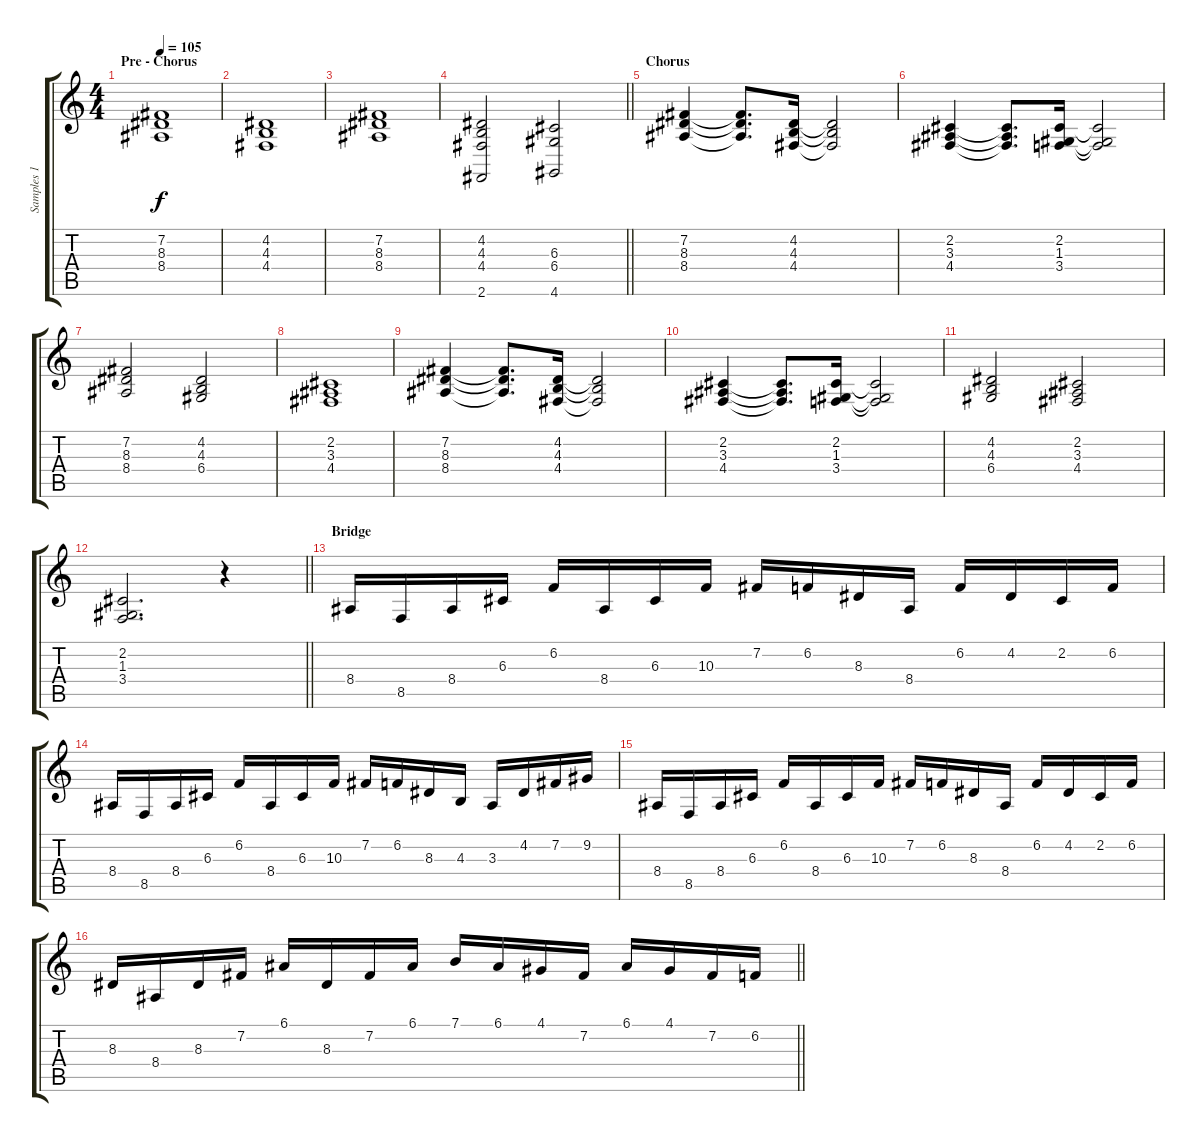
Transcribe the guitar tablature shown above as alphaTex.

\track ("Samples 1" "Samples 1") {instrument lead8bassandlead}
\staff {score tabs}
\tuning (E4 B3 G3 D3 A2 E2) {hide}
\ts (4 4)
\section ("" "Pre - Chorus")
\tempo 105
\clef g2
\ks c
(7.2 8.3 8.4).1{dy f instrument synthstrings1} |
(4.2 4.3 4.4).1 |
(7.2 8.3 8.4).1 |
\barLineRight lightlight
(4.2 4.3 4.4 2.6).2 (6.3 6.4 4.6).2 |
\section ("" "Chorus")
(7.2 8.3 8.4).4 (7.2{t} 8.3{t} 8.4{t}).8{d} (4.2 4.3 4.4).16 (4.2{t} 4.3{t} 4.4{t}).2 |
(2.2 3.3 4.4).4 (2.2{t} 3.3{t} 4.4{t}).8{d} (2.2 1.3 3.4).16 (2.2{t} 1.3{t} 3.4{t}).2 |
(7.2 8.3 8.4).2 (4.2 4.3 6.4).2 |
(2.2 3.3 4.4).1 |
(7.2 8.3 8.4).4 (7.2{t} 8.3{t} 8.4{t}).8{d} (4.2 4.3 4.4).16 (4.2{t} 4.3{t} 4.4{t}).2 |
(2.2 3.3 4.4).4 (2.2{t} 3.3{t} 4.4{t}).8{d} (2.2 1.3 3.4).16 (2.2{t} 1.3{t} 3.4{t}).2 |
(4.2 4.3 6.4).2 (2.2 3.3 4.4).2 |
\barLineRight lightlight
(2.2 1.3 3.4).2{d} r.4 |
\section ("" "Bridge")
8.4.16 8.5.16 8.4.16 6.3.16 6.2.16 8.4.16 6.3.16 10.3.16 7.2.16 6.2.16 8.3.16 8.4.16 6.2.16 4.2.16 2.2.16 6.2.16 |
8.4.16 8.5.16 8.4.16 6.3.16 6.2.16 8.4.16 6.3.16 10.3.16 7.2.16 6.2.16 8.3.16 4.3.16 3.3.16 4.2.16 7.2.16 9.2.16 |
8.4.16 8.5.16 8.4.16 6.3.16 6.2.16 8.4.16 6.3.16 10.3.16 7.2.16 6.2.16 8.3.16 8.4.16 6.2.16 4.2.16 2.2.16 6.2.16 |
\barLineRight lightlight
8.3.16 8.4.16 8.3.16 7.2.16 6.1.16 8.3.16 7.2.16 6.1.16 7.1.16 6.1.16 4.1.16 7.2.16 6.1.16 4.1.16 7.2.16 6.2.16
